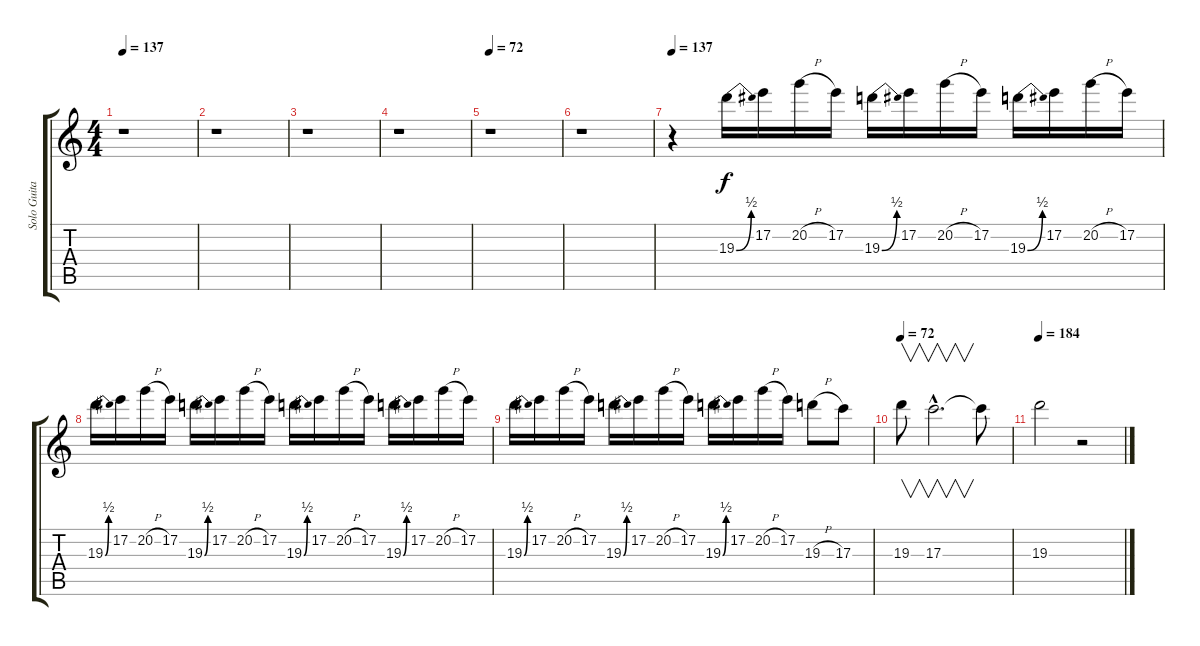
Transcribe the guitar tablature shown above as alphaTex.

\track ("Solo Guitar" "Solo Guita") {instrument overdrivenguitar}
\staff {score tabs}
\tuning (E4 B3 G3 D3 A2 E2) {hide}
\ts (4 4)
\tempo 137
\clef g2
\ks c
r.1{dy f} |
r.1 |
r.1 |
r.1 |
\tempo 72
r.1 |
r.1 |
\tempo 137
r.4 19.3{be (bend 0 0 60 2)}.16 17.2.16 20.2{h}.16 17.2.16 19.3{be (bend 0 0 60 2)}.16 17.2.16 20.2{h}.16 17.2.16 19.3{be (bend 0 0 60 2)}.16 17.2.16 20.2{h}.16 17.2.16 |
19.3{be (bend 0 0 60 2)}.16 17.2.16 20.2{h}.16 17.2.16 19.3{be (bend 0 0 60 2)}.16 17.2.16 20.2{h}.16 17.2.16 19.3{be (bend 0 0 60 2)}.16 17.2.16 20.2{h}.16 17.2.16 19.3{be (bend 0 0 60 2)}.16 17.2.16 20.2{h}.16 17.2.16 |
19.3{be (bend 0 0 60 2)}.16 17.2.16 20.2{h}.16 17.2.16 19.3{be (bend 0 0 60 2)}.16 17.2.16 20.2{h}.16 17.2.16 19.3{be (bend 0 0 60 2)}.16 17.2.16 20.2{h}.16 17.2.16 19.3{h}.8 17.3.8 |
\tempo 72
19.3.8{v} 17.3{hac}.2{v d} 17.3{t}.8 |
\tempo 184
19.3.2 r.2
